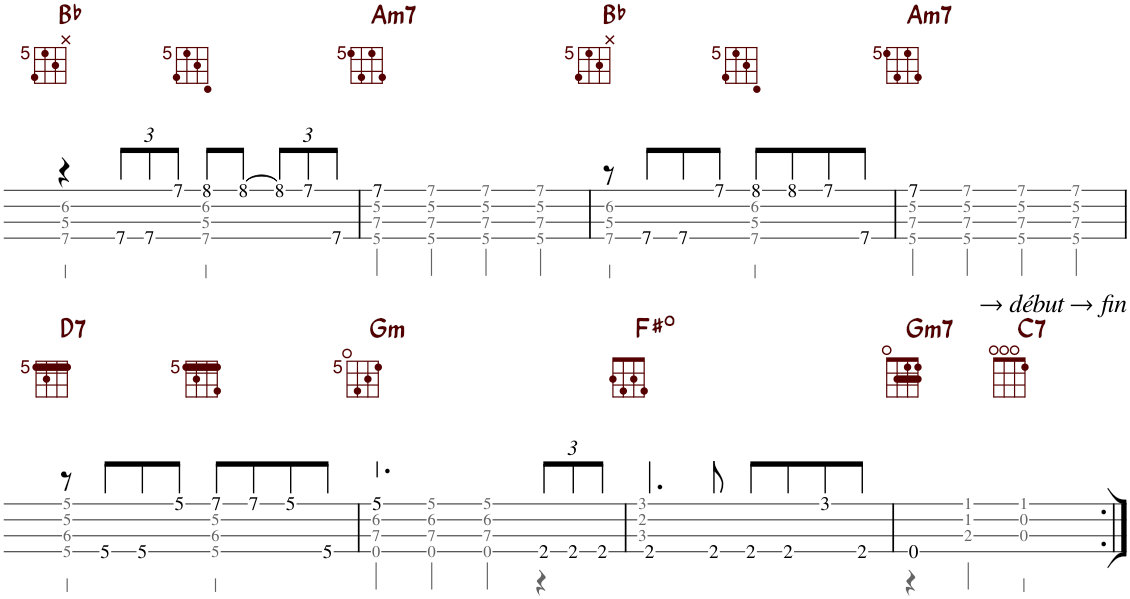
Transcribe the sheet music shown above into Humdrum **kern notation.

**kern	**harte
*part1	*part1
*staff1	*
*I"Ukulélé [Tablature]	*
!!LO:PB:g=z
*k[]	*
*M4/4	*
=17	=17
*^	*
4r	2dd!i\ 2f!i\ 2b-!i\	Bb:maj
*Xbrackettup	*	*
12dd/L	.	.
12dd/	.	.
12ee/J	.	.
8ff/L	2dd!i\ 2f!i\ 2b-!i\	.
[8ff/J	.	.
12ff/L]	.	.
12ee/	.	.
12dd/J	.	.
=18	=18	=18
!	!	!LO:H:kt=m7
1ee	4cc!i\ 4g!i\ 4a!i\	A:min7
.	4cc!i\ 4g!i\ 4a!i\ 4ee!i\	.
.	4cc!i\ 4g!i\ 4a!i\ 4ee!i\	.
.	4cc!i\ 4g!i\ 4a!i\ 4ee!i\	.
=19	=19	=19
8r	2dd!i\ 2f!i\ 2b-!i\	Bb:maj
8dd/L	.	.
8dd/	.	.
8ee/J	.	.
8ff/L	2dd!i\ 2f!i\ 2b-!i\	.
8ff/	.	.
8ee/	.	.
8dd/J	.	.
=20	=20	=20
!	!	!LO:H:kt=m7
1ee	4cc!i\ 4g!i\ 4a!i\	A:min7
.	4cc!i\ 4g!i\ 4a!i\ 4ee!i\	.
.	4cc!i\ 4g!i\ 4a!i\ 4ee!i\	.
.	4cc!i\ 4g!i\ 4a!i\ 4ee!i\	.
!!LO:LB:g=z	!!
=21	=21	=21
!	!	!LO:H:kt=7
8r	2cc!i\ 2f#!i\ 2a!i\ 2dd!i\	D:7
8cc/L	.	.
8cc/	.	.
8dd/J	.	.
8ee/L	2cc!i\ 2f#!i\ 2a!i\	.
8ee/	.	.
8dd/	.	.
8cc/J	.	.
=22	=22	=22
!	!	!LO:H:kt=m
2.dd/	4g!i\ 4g!i\ 4b-!i\	G:min
.	4g!i\ 4g!i\ 4b-!i\ 4dd!i\	.
.	4g!i\ 4g!i\ 4b-!i\ 4dd!i\	.
12a/L	4r	.
12a/	.	.
12a/J	.	.
=23	=23	=23
4.a/	1e-!i 1f#!i 1cc!i	F#:dim
8a/	.	.
8a/L	.	.
8a/	.	.
8cc/	.	.
8a/J	.	.
=24	=24	=24
1g	4r	G:min7
.	4d!i\ 4f!i\ 4b-!i\	.
!	!	!LO:H:kt=7
.	2c!i\ 2e!i\ 2b-!i\	C:7
!	!LO:TX:a:t=→ <i>début </i>→<i> fin</i>	!LO:H:kt=m7
*v	*v	*
=:|!	=:|!
*-	*-
